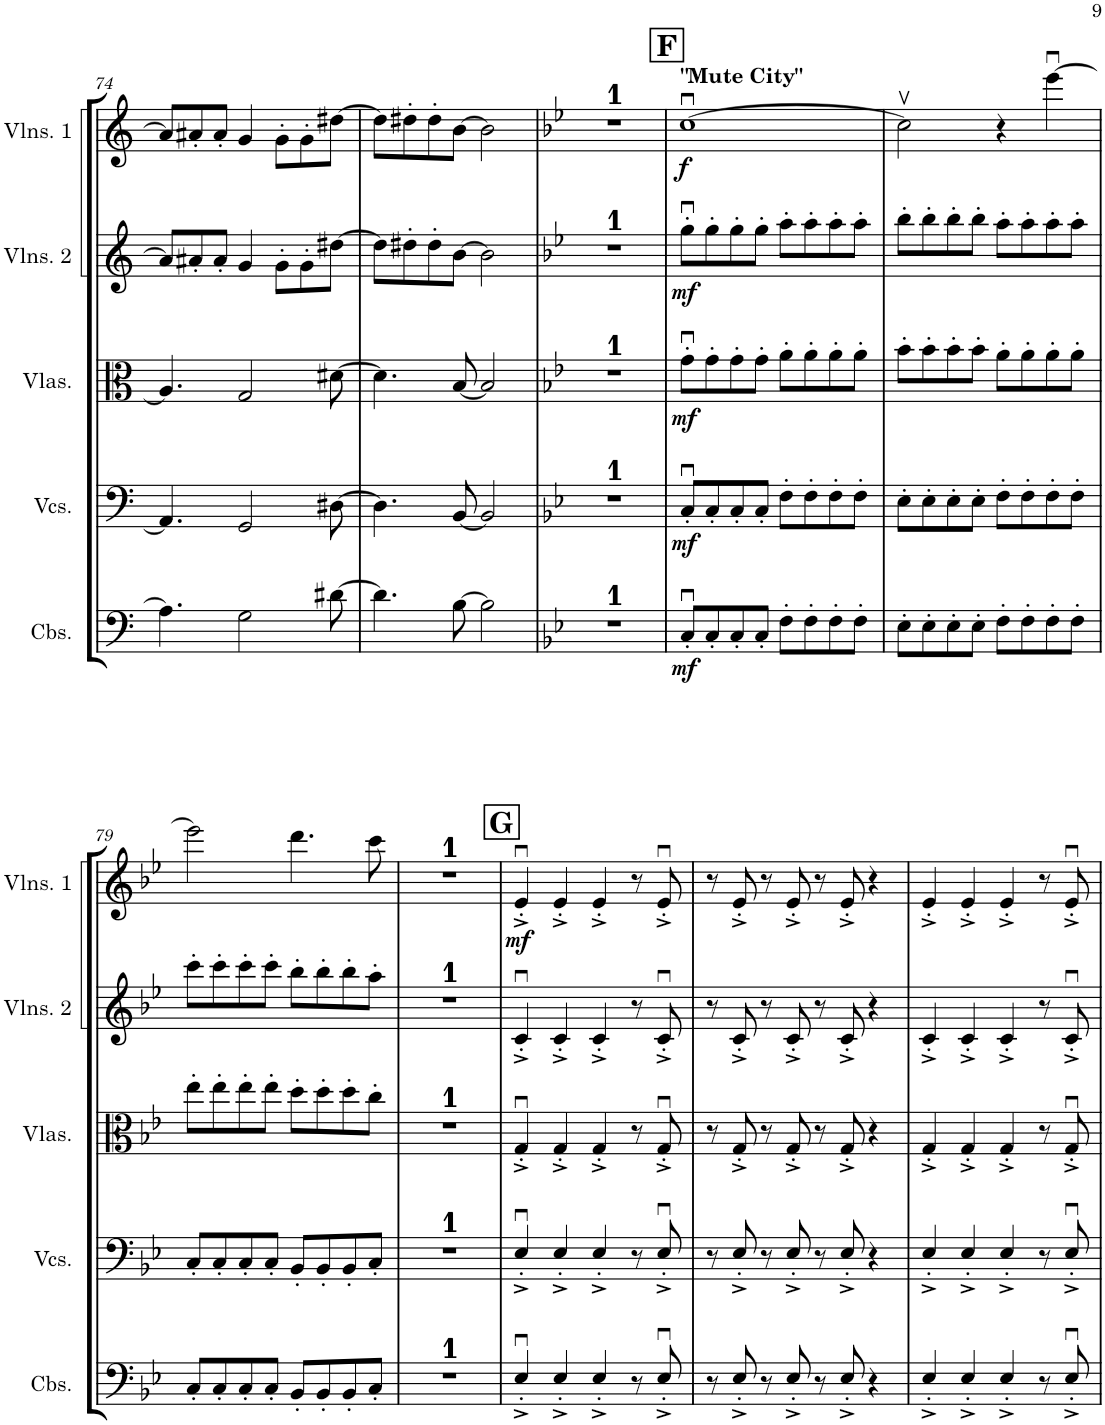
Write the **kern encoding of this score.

**kern	**dynam	**kern	**dynam	**kern	**dynam	**kern	**dynam	**kern	**dynam
*part5	*part5	*part4	*part4	*part3	*part3	*part2	*part2	*part1	*part1
*staff5	*staff5	*staff4	*staff4	*staff3	*staff3	*staff2	*staff2	*staff1	*staff1
*I"Contrabasses	*	*I"Violoncellos	*	*I"Violas	*	*I"Violins 2	*	*I"Violins 1	*
*I'Cbs.	*	*I'Vcs.	*	*I'Vlas.	*	*I'Vlns. 2	*	*I'Vlns. 1	*
!!LO:PB:g=z
*clefF4	*	*clefF4	*	*clefC3	*	*clefG2	*	*clefG2	*
*Trd7c12	*	*	*	*	*	*	*	*	*
*k[]	*	*k[]	*	*k[]	*	*k[]	*	*k[]	*
*M4/4	*	*M4/4	*	*M4/4	*	*M4/4	*	*M4/4	*
=74	=74	=74	=74	=74	=74	=74	=74	=74	=74
4.A#\]	.	4.AA#/]	.	4.A#/]	.	8a#/L]	.	8a#/L]	.
.	.	.	.	.	.	8a#X'/	.	8a#X'/	.
.	.	.	.	.	.	8a#'/J	.	8a#'/J	.
2G\	.	2GG/	.	2G/	.	4g/	.	4g/	.
.	.	.	.	.	.	8g'\L	.	8g'\L	.
.	.	.	.	.	.	8g'\	.	8g'\	.
[8d#X\	.	[8D#X\	.	[8d#X\	.	[8dd#X\J	.	[8dd#X\J	.
=75	=75	=75	=75	=75	=75	=75	=75	=75	=75
4.d#\]	.	4.D#\]	.	4.d#\]	.	8dd#\L]	.	8dd#\L]	.
.	.	.	.	.	.	8dd#X'\	.	8dd#X'\	.
.	.	.	.	.	.	8dd#'\	.	8dd#'\	.
[8B\	.	[8BB/	.	[8B/	.	[8b\J	.	[8b\J	.
2B\]	.	2BB/]	.	2B/]	.	2b\]	.	2b\]	.
=76	=76	=76	=76	=76	=76	=76	=76	=76	=76
*k[b-e-]	*	*k[b-e-]	*	*k[b-e-]	*	*k[b-e-]	*	*k[b-e-]	*
1r	.	1r	.	1r	.	1r	.	1r	.
!!LO:REH:place=s1:a:B:cj:fs=14:t=F
=77	=77	=77	=77	=77	=77	=77	=77	=77	=77
!	!	!	!	!	!	!	!	!LO:TX:a:B:t="Mute City"	!
!	!LO:DY:b	!	!LO:DY:b	!	!LO:DY:b	!	!LO:DY:b	!	!LO:DY:b
8Cu'/L	mf	8Cu'/L	mf	8gu'\L	mf	8ggu'\L	mf	[1ccu	f
8C'/	.	8C'/	.	8g'\	.	8gg'\	.	.	.
8C'/	.	8C'/	.	8g'\	.	8gg'\	.	.	.
8C'/J	.	8C'/J	.	8g'\J	.	8gg'\J	.	.	.
8F'\L	.	8F'\L	.	8a'\L	.	8aa'\L	.	.	.
8F'\	.	8F'\	.	8a'\	.	8aa'\	.	.	.
8F'\	.	8F'\	.	8a'\	.	8aa'\	.	.	.
8F'\J	.	8F'\J	.	8a'\J	.	8aa'\J	.	.	.
=78	=78	=78	=78	=78	=78	=78	=78	=78	=78
8E-'\L	.	8E-'\L	.	8b-'\L	.	8bb-'\L	.	2ccv\]	.
8E-'\	.	8E-'\	.	8b-'\	.	8bb-'\	.	.	.
8E-'\	.	8E-'\	.	8b-'\	.	8bb-'\	.	.	.
8E-'\J	.	8E-'\J	.	8b-'\J	.	8bb-'\J	.	.	.
8F'\L	.	8F'\L	.	8a'\L	.	8aa'\L	.	4r	.
8F'\	.	8F'\	.	8a'\	.	8aa'\	.	.	.
8F'\	.	8F'\	.	8a'\	.	8aa'\	.	[4eee-u\	.
8F'\J	.	8F'\J	.	8a'\J	.	8aa'\J	.	.	.
!!LO:LB:g=z
=79	=79	=79	=79	=79	=79	=79	=79	=79	=79
8C'/L	.	8C'/L	.	8ee-'\L	.	8ccc'\L	.	2eee-\]	.
8C'/	.	8C'/	.	8ee-'\	.	8ccc'\	.	.	.
8C'/	.	8C'/	.	8ee-'\	.	8ccc'\	.	.	.
8C'/J	.	8C'/J	.	8ee-'\J	.	8ccc'\J	.	.	.
8BB-'/L	.	8BB-'/L	.	8dd'\L	.	8bb-'\L	.	4.ddd\	.
8BB-'/	.	8BB-'/	.	8dd'\	.	8bb-'\	.	.	.
8BB-'/	.	8BB-'/	.	8dd'\	.	8bb-'\	.	.	.
8C'/J	.	8C'/J	.	8cc'\J	.	8aa'\J	.	8ccc\	.
=80	=80	=80	=80	=80	=80	=80	=80	=80	=80
1r	.	1r	.	1r	.	1r	.	1r	.
!!LO:REH:place=s1:a:B:cj:fs=14:t=G
=81	=81	=81	=81	=81	=81	=81	=81	=81	=81
!	!	!	!	!	!	!	!	!	!LO:DY:b
4E-u'^/	.	4E-u'^/	.	4Gu'^/	.	4cu'^/	.	4e-u'^/	mf
4E-'^/	.	4E-'^/	.	4G'^/	.	4c'^/	.	4e-'^/	.
4E-'^/	.	4E-'^/	.	4G'^/	.	4c'^/	.	4e-'^/	.
8r	.	8r	.	8r	.	8r	.	8r	.
8E-u'^/	.	8E-u'^/	.	8Gu'^/	.	8cu'^/	.	8e-u'^/	.
=82	=82	=82	=82	=82	=82	=82	=82	=82	=82
8r	.	8r	.	8r	.	8r	.	8r	.
8E-'^/	.	8E-'^/	.	8G'^/	.	8c'^/	.	8e-'^/	.
8r	.	8r	.	8r	.	8r	.	8r	.
8E-'^/	.	8E-'^/	.	8G'^/	.	8c'^/	.	8e-'^/	.
8r	.	8r	.	8r	.	8r	.	8r	.
8E-'^/	.	8E-'^/	.	8G'^/	.	8c'^/	.	8e-'^/	.
4r	.	4r	.	4r	.	4r	.	4r	.
=83	=83	=83	=83	=83	=83	=83	=83	=83	=83
4E-'^/	.	4E-'^/	.	4G'^/	.	4c'^/	.	4e-'^/	.
4E-'^/	.	4E-'^/	.	4G'^/	.	4c'^/	.	4e-'^/	.
4E-'^/	.	4E-'^/	.	4G'^/	.	4c'^/	.	4e-'^/	.
8r	.	8r	.	8r	.	8r	.	8r	.
8E-u'^/	.	8E-u'^/	.	8Gu'^/	.	8cu'^/	.	8e-u'^/	.
=	=	=	=	=	=	=	=	=	=
*-	*-	*-	*-	*-	*-	*-	*-	*-	*-
